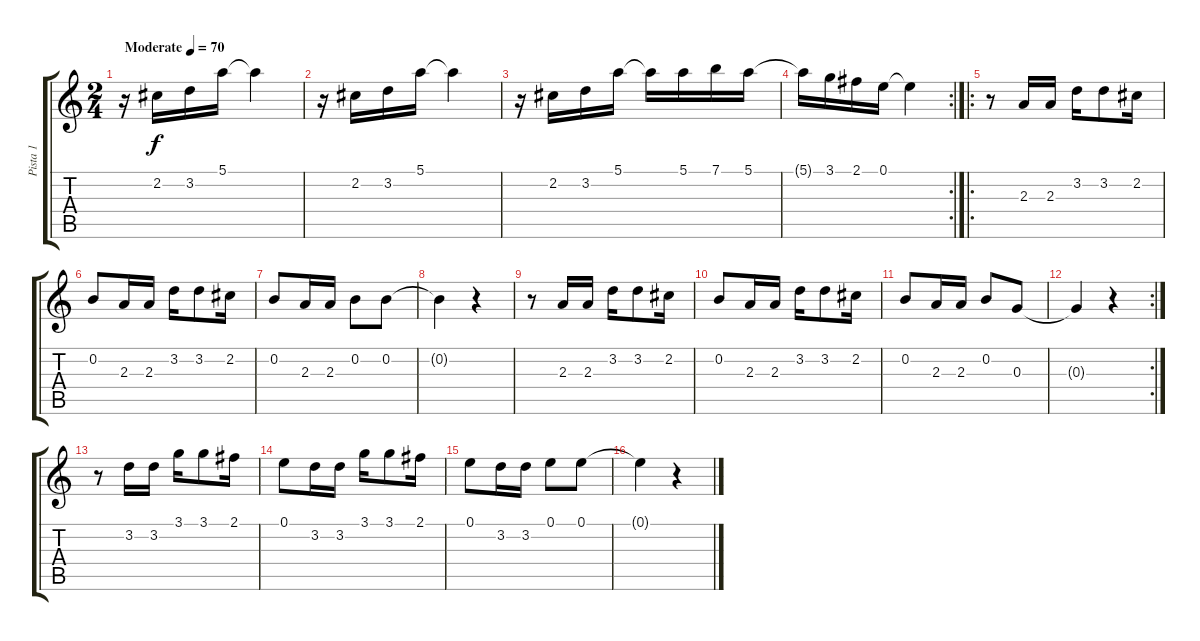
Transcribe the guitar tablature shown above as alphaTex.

\track ("Pista 1" "Pista 1") {instrument acousticguitarsteel}
\staff {score tabs}
\tuning (E4 B3 G3 D3 A2 E2) {hide}
\ts (2 4)
\tempo (70 "Moderate")
\clef g2
\ks c
r.16{dy f instrument acousticguitarsteel} 2.2.16 3.2.16 5.1.16 5.1{t}.4 |
r.16 2.2.16 3.2.16 5.1.16 5.1{t}.4 |
r.16 2.2.16 3.2.16 5.1.16 5.1{t}.16 5.1.16 7.1.16 5.1.16 |
\rc 2
5.1{t}.16 3.1.16 2.1.16 0.1.16 0.1{t}.4 |
\ro
r.8 2.3.16 2.3.16 3.2.16 3.2.8 2.2.16 |
0.2.8 2.3.16 2.3.16 3.2.16 3.2.8 2.2.16 |
0.2.8 2.3.16 2.3.16 0.2.8 0.2.8 |
0.2{t}.4 r.4 |
r.8 2.3.16 2.3.16 3.2.16 3.2.8 2.2.16 |
0.2.8 2.3.16 2.3.16 3.2.16 3.2.8 2.2.16 |
0.2.8 2.3.16 2.3.16 0.2.8 0.3.8 |
\rc 2
0.3{t}.4 r.4 |
r.8 3.2.16 3.2.16 3.1.16 3.1.8 2.1.16 |
0.1.8 3.2.16 3.2.16 3.1.16 3.1.8 2.1.16 |
0.1.8 3.2.16 3.2.16 0.1.8 0.1.8 |
0.1{t}.4 r.4
